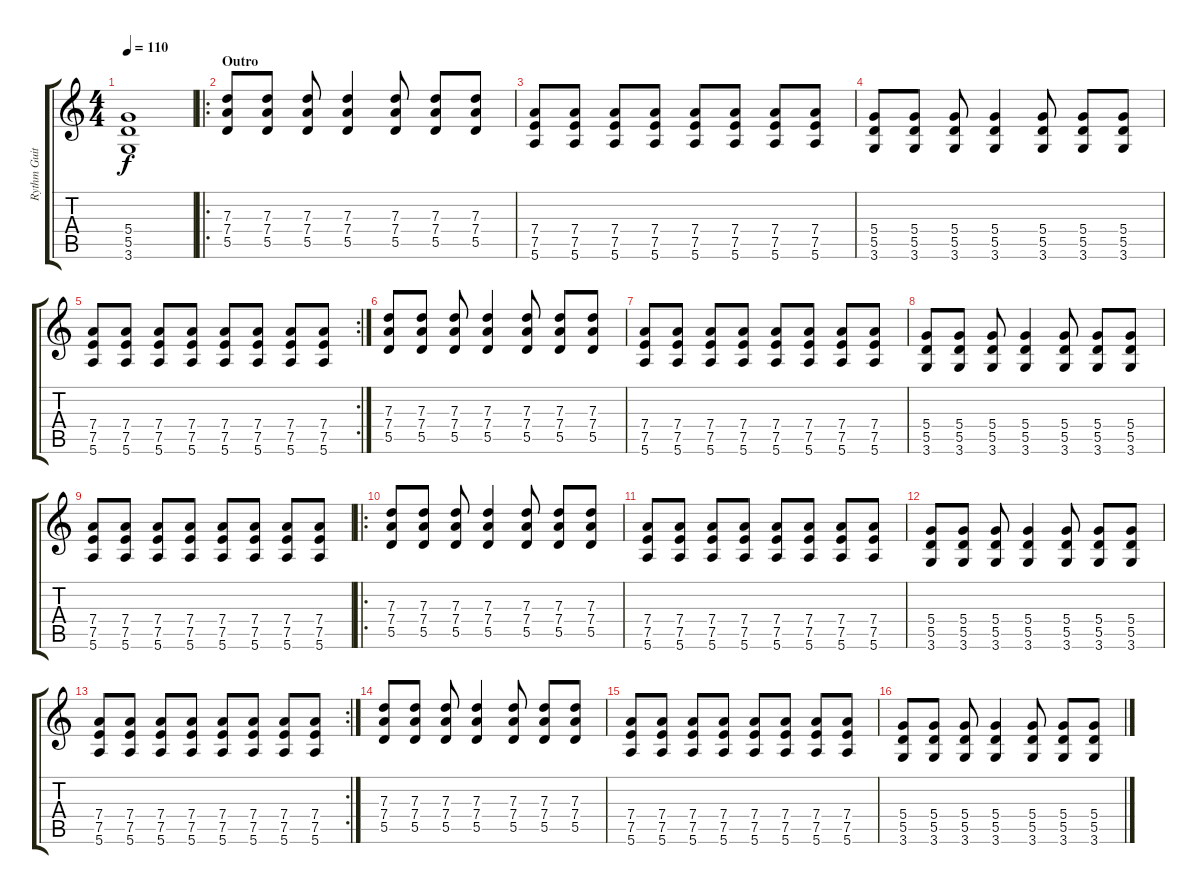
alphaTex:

\track ("Rythm Guitar" "Rythm Guit") {instrument distortionguitar}
\staff {score tabs}
\tuning (E4 B3 G3 D3 A2 E2) {hide}
\ts (4 4)
\tempo 110
\clef g2
\ks c
(5.4 5.5 3.6).1{dy f} |
\ro
\section ("" "Outro")
(7.3 7.4 5.5).8{volume 10} (7.3 7.4 5.5).8 (7.3 7.4 5.5).8 (7.3 7.4 5.5).4 (7.3 7.4 5.5).8 (7.3 7.4 5.5).8 (7.3 7.4 5.5).8 |
(7.4 7.5 5.6).8 (7.4 7.5 5.6).8 (7.4 7.5 5.6).8 (7.4 7.5 5.6).8 (7.4 7.5 5.6).8 (7.4 7.5 5.6).8 (7.4 7.5 5.6).8 (7.4 7.5 5.6).8 |
(5.4 5.5 3.6).8 (5.4 5.5 3.6).8 (5.4 5.5 3.6).8 (5.4 5.5 3.6).4 (5.4 5.5 3.6).8 (5.4 5.5 3.6).8 (5.4 5.5 3.6).8 |
\rc 2
(7.4 7.5 5.6).8 (7.4 7.5 5.6).8 (7.4 7.5 5.6).8 (7.4 7.5 5.6).8 (7.4 7.5 5.6).8 (7.4 7.5 5.6).8 (7.4 7.5 5.6).8 (7.4 7.5 5.6).8 |
(7.3 7.4 5.5).8 (7.3 7.4 5.5).8 (7.3 7.4 5.5).8 (7.3 7.4 5.5).4 (7.3 7.4 5.5).8 (7.3 7.4 5.5).8 (7.3 7.4 5.5).8 |
(7.4 7.5 5.6).8 (7.4 7.5 5.6).8 (7.4 7.5 5.6).8 (7.4 7.5 5.6).8 (7.4 7.5 5.6).8 (7.4 7.5 5.6).8 (7.4 7.5 5.6).8 (7.4 7.5 5.6).8 |
(5.4 5.5 3.6).8 (5.4 5.5 3.6).8 (5.4 5.5 3.6).8 (5.4 5.5 3.6).4 (5.4 5.5 3.6).8 (5.4 5.5 3.6).8 (5.4 5.5 3.6).8 |
(7.4 7.5 5.6).8 (7.4 7.5 5.6).8 (7.4 7.5 5.6).8 (7.4 7.5 5.6).8 (7.4 7.5 5.6).8 (7.4 7.5 5.6).8 (7.4 7.5 5.6).8 (7.4 7.5 5.6).8 |
\ro
(7.3 7.4 5.5).8{volume 10} (7.3 7.4 5.5).8 (7.3 7.4 5.5).8 (7.3 7.4 5.5).4 (7.3 7.4 5.5).8 (7.3 7.4 5.5).8 (7.3 7.4 5.5).8 |
(7.4 7.5 5.6).8 (7.4 7.5 5.6).8 (7.4 7.5 5.6).8 (7.4 7.5 5.6).8 (7.4 7.5 5.6).8 (7.4 7.5 5.6).8 (7.4 7.5 5.6).8 (7.4 7.5 5.6).8 |
(5.4 5.5 3.6).8 (5.4 5.5 3.6).8 (5.4 5.5 3.6).8 (5.4 5.5 3.6).4 (5.4 5.5 3.6).8 (5.4 5.5 3.6).8 (5.4 5.5 3.6).8 |
\rc 2
(7.4 7.5 5.6).8 (7.4 7.5 5.6).8 (7.4 7.5 5.6).8 (7.4 7.5 5.6).8 (7.4 7.5 5.6).8 (7.4 7.5 5.6).8 (7.4 7.5 5.6).8 (7.4 7.5 5.6).8 |
(7.3 7.4 5.5).8{volume 10} (7.3 7.4 5.5).8 (7.3 7.4 5.5).8 (7.3 7.4 5.5).4 (7.3 7.4 5.5).8 (7.3 7.4 5.5).8 (7.3 7.4 5.5).8 |
(7.4 7.5 5.6).8 (7.4 7.5 5.6).8 (7.4 7.5 5.6).8 (7.4 7.5 5.6).8 (7.4 7.5 5.6).8 (7.4 7.5 5.6).8 (7.4 7.5 5.6).8 (7.4 7.5 5.6).8 |
(5.4 5.5 3.6).8 (5.4 5.5 3.6).8 (5.4 5.5 3.6).8 (5.4 5.5 3.6).4 (5.4 5.5 3.6).8 (5.4 5.5 3.6).8 (5.4 5.5 3.6).8
